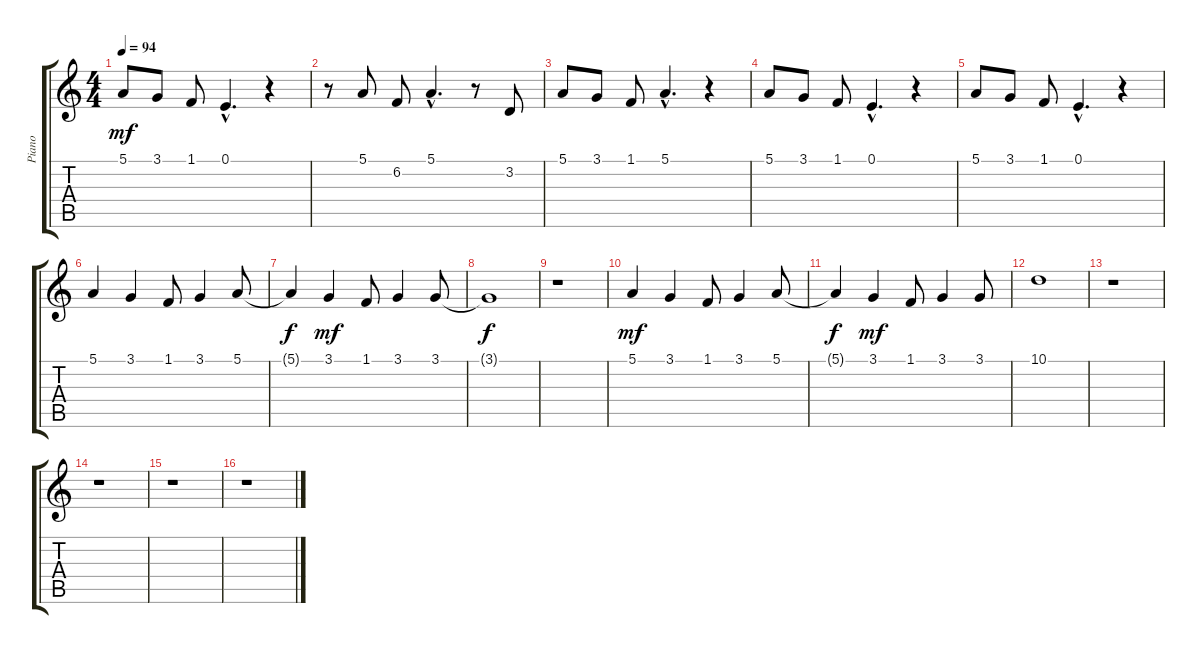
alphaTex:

\track ("Piano" "Piano") {instrument pad4choir}
\staff {score tabs}
\tuning (E4 B3 G3 D3 A2 E2) {hide}
\ts (4 4)
\tempo 94
\clef g2
\ks c
5.1.8{dy mf} 3.1.8 1.1.8 0.1{hac}.4{d} r.4 |
r.8 5.1.8 6.2.8 5.1{hac}.4{d} r.8 3.2.8 |
5.1.8 3.1.8 1.1.8 5.1{hac}.4{d} r.4 |
5.1.8 3.1.8 1.1.8 0.1{hac}.4{d} r.4 |
5.1.8 3.1.8 1.1.8 0.1{hac}.4{d} r.4 |
5.1.4 3.1.4 1.1.8 3.1.4 5.1.8 |
5.1{t}.4{dy f} 3.1.4{dy mf} 1.1.8 3.1.4 3.1.8 |
3.1{t}.1{dy f} |
r.1 |
5.1.4{dy mf} 3.1.4 1.1.8 3.1.4 5.1.8 |
5.1{t}.4{dy f} 3.1.4{dy mf} 1.1.8 3.1.4 3.1.8 |
10.1.1 |
r.1 |
r.1 |
r.1 |
r.1
